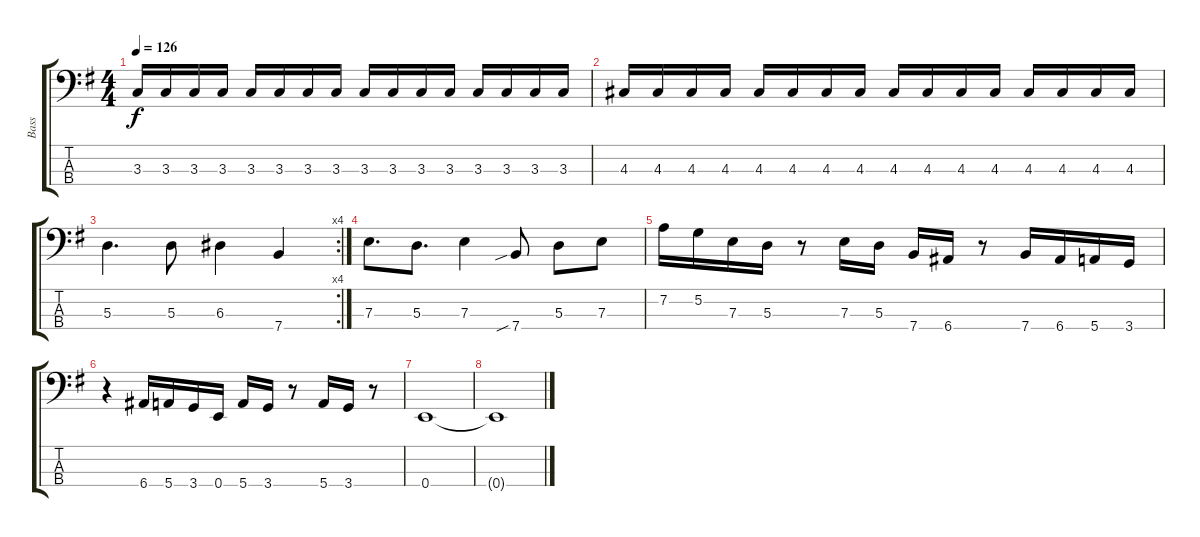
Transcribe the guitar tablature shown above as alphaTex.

\track ("Bass" "Bass") {instrument electricbassfinger}
\staff {score tabs}
\tuning (G2 D2 A1 E1) {hide}
\ts (4 4)
\tempo 126
\clef f4
\ks g
3.3.16{dy f} 3.3.16 3.3.16 3.3.16 3.3.16 3.3.16 3.3.16 3.3.16 3.3.16 3.3.16 3.3.16 3.3.16 3.3.16 3.3.16 3.3.16 3.3.16 |
4.3.16 4.3.16 4.3.16 4.3.16 4.3.16 4.3.16 4.3.16 4.3.16 4.3.16 4.3.16 4.3.16 4.3.16 4.3.16 4.3.16 4.3.16 4.3.16 |
\rc 4
5.3.4{d} 5.3.8 6.3.4 7.4.4 |
7.3.8{d} 5.3.8{d} 7.3.4 7.4{sib}.8 5.3.8 7.3.8 |
7.2.16 5.2.16 7.3.16 5.3.16 r.8 7.3.16 5.3.16 7.4.16 6.4.16 r.8 7.4.16 6.4.16 5.4.16 3.4.16 |
r.4 6.4.16 5.4.16 3.4.16 0.4.16 5.4.16 3.4.16 r.8 5.4.16 3.4.16 r.8 |
0.4.1 |
0.4{t}.1
